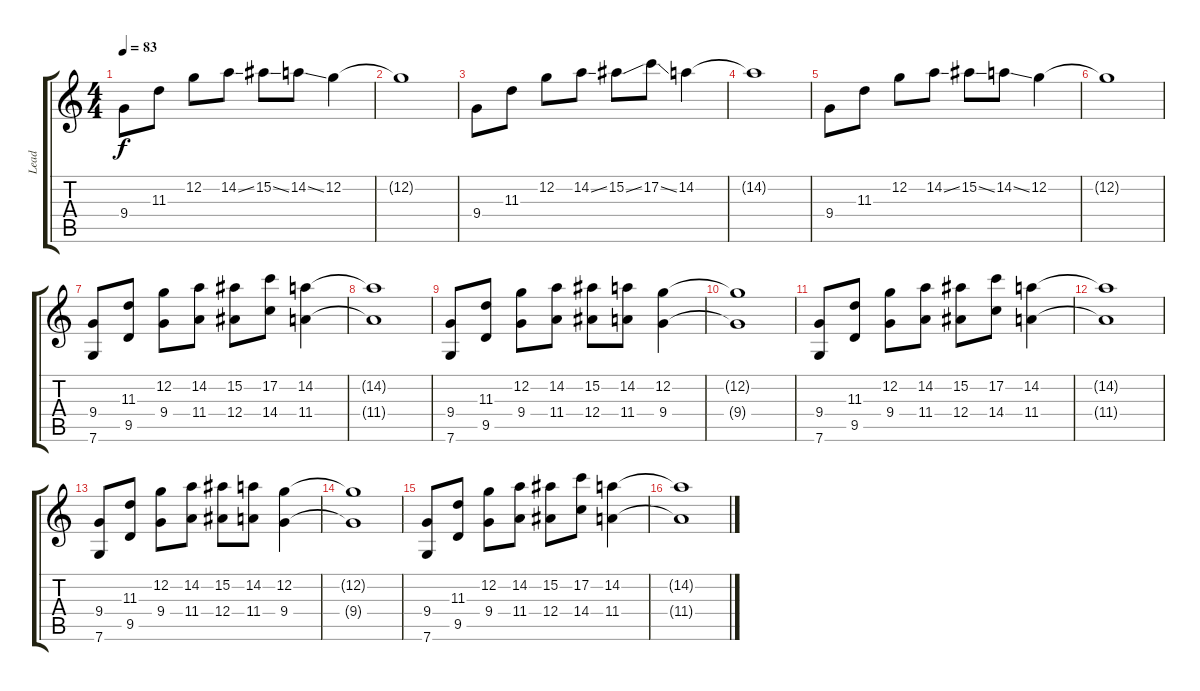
\track ("Lead" "Lead") {instrument distortionguitar}
\staff {score tabs}
\tuning (C4 G3 Eb3 Bb2 F2 C2) {hide}
\ts (4 4)
\tempo 83
\clef g2
\ks c
9.4.8{dy f} 11.3.8 12.2.8 14.2{ss}.8 15.2{ss}.8 14.2{ss}.8 12.2.4 |
12.2{t}.1 |
9.4.8 11.3.8 12.2.8 14.2{ss}.8 15.2{ss}.8 17.2{ss}.8 14.2.4 |
14.2{t}.1 |
9.4.8 11.3.8 12.2.8 14.2{ss}.8 15.2{ss}.8 14.2{ss}.8 12.2.4 |
12.2{t}.1 |
(9.4 7.6).8{instrument distortionguitar} (11.3 9.5).8 (12.2 9.4).8 (14.2 11.4).8 (15.2 12.4).8 (17.2 14.4).8 (14.2 11.4).4 |
(14.2{t} 11.4{t}).1 |
(9.4 7.6).8 (11.3 9.5).8 (12.2 9.4).8 (14.2 11.4).8 (15.2 12.4).8 (14.2 11.4).8 (12.2 9.4).4 |
(12.2{t} 9.4{t}).1 |
(9.4 7.6).8 (11.3 9.5).8 (12.2 9.4).8 (14.2 11.4).8 (15.2 12.4).8 (17.2 14.4).8 (14.2 11.4).4 |
(14.2{t} 11.4{t}).1 |
(9.4 7.6).8 (11.3 9.5).8 (12.2 9.4).8 (14.2 11.4).8 (15.2 12.4).8 (14.2 11.4).8 (12.2 9.4).4 |
(12.2{t} 9.4{t}).1 |
(9.4 7.6).8 (11.3 9.5).8 (12.2 9.4).8 (14.2 11.4).8 (15.2 12.4).8 (17.2 14.4).8 (14.2 11.4).4 |
(14.2{t} 11.4{t}).1
